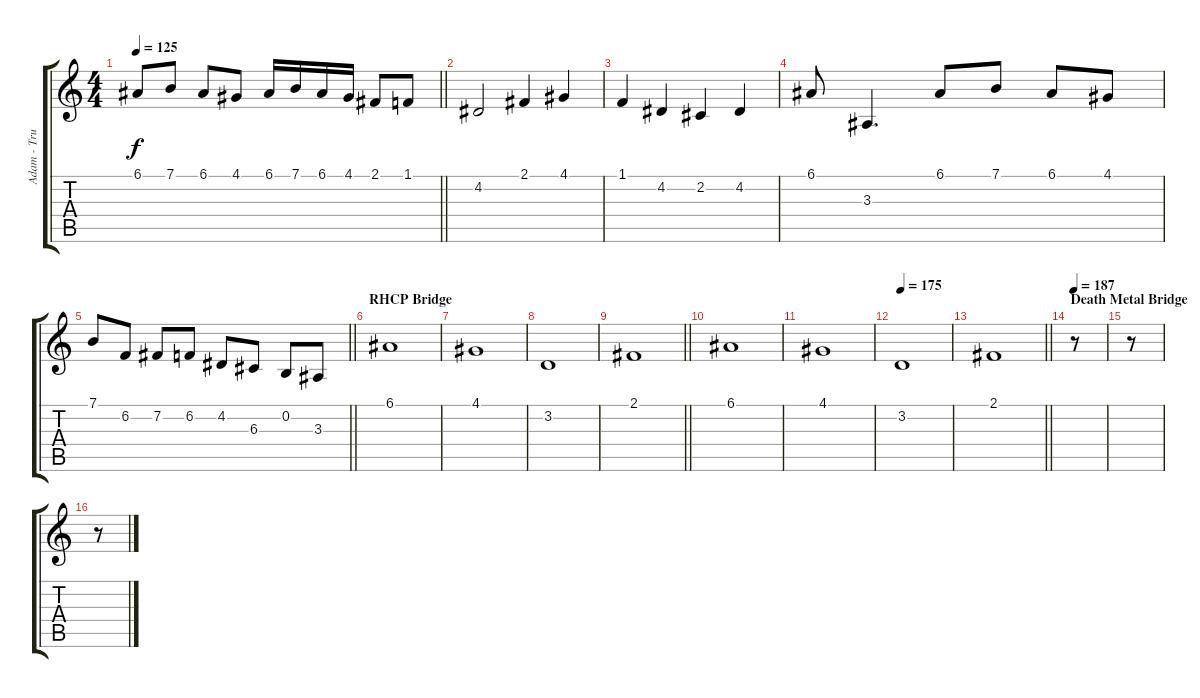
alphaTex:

\track ("Adam - Trumpet" "Adam - Tru") {instrument trumpet}
\staff {score tabs}
\tuning (E4 B3 G3 D3 A2 E2) {hide}
\ts (4 4)
\tempo 125
\clef g2
\barLineRight lightlight
\ks c
6.1.8{dy f} 7.1.8 6.1.8 4.1.8 6.1.16 7.1.16 6.1.16 4.1.16 2.1.8 1.1.8 |
4.2.2 2.1.4 4.1.4 |
1.1.4 4.2.4 2.2.4 4.2.4 |
6.1.8 3.3.4{d} 6.1.8 7.1.8 6.1.8 4.1.8 |
\barLineRight lightlight
7.1.8 6.2.8 7.2.8 6.2.8 4.2.8 6.3.8 0.2.8 3.3.8 |
\section ("" "RHCP Bridge")
6.1.1 |
4.1.1 |
3.2.1 |
\barLineRight lightlight
2.1.1 |
6.1.1 |
4.1.1 |
\tempo 175
3.2.1 |
\barLineRight lightlight
2.1.1 |
\section ("" "Death Metal Bridge")
\tempo 187
r.8 |
r.8 |
r.8
